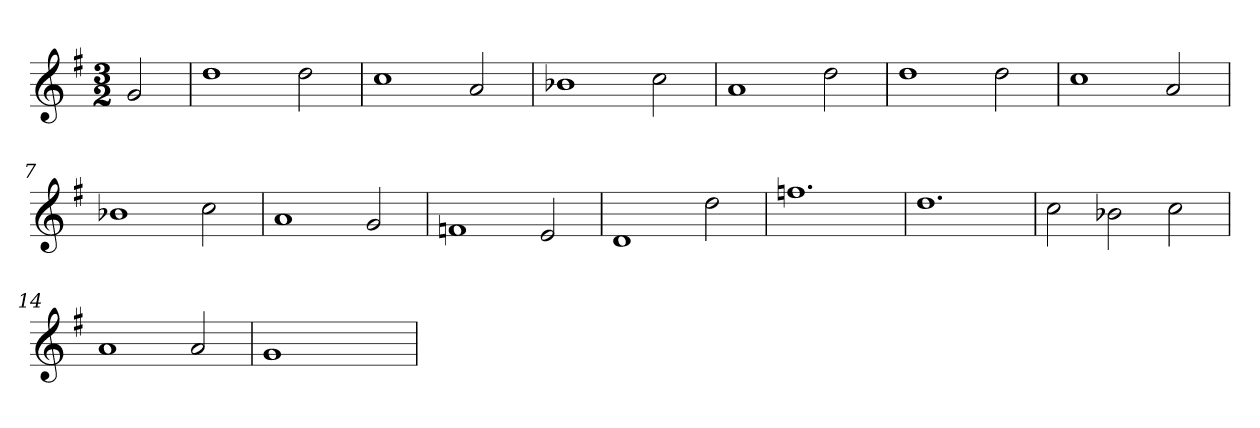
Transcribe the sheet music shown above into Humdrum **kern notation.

**kern
*part1
*staff1
*clefG2
*k[f#]
*G:
*M3/2
=
2g
=1
1dd
2dd
=2
1cc
2a
=3
1b-X
2cc
=4
1a
2dd
=5
1dd
2dd
=6
1cc
2a
=7
1b-X
2cc
=8
1a
2g
=9
1fn
2e
=10
1d
2dd
=11
1.ffn
=12
1.dd
=13
2cc
2b-X
2cc
=14
1a
2a
=15
1g
2ryy
=
*-
